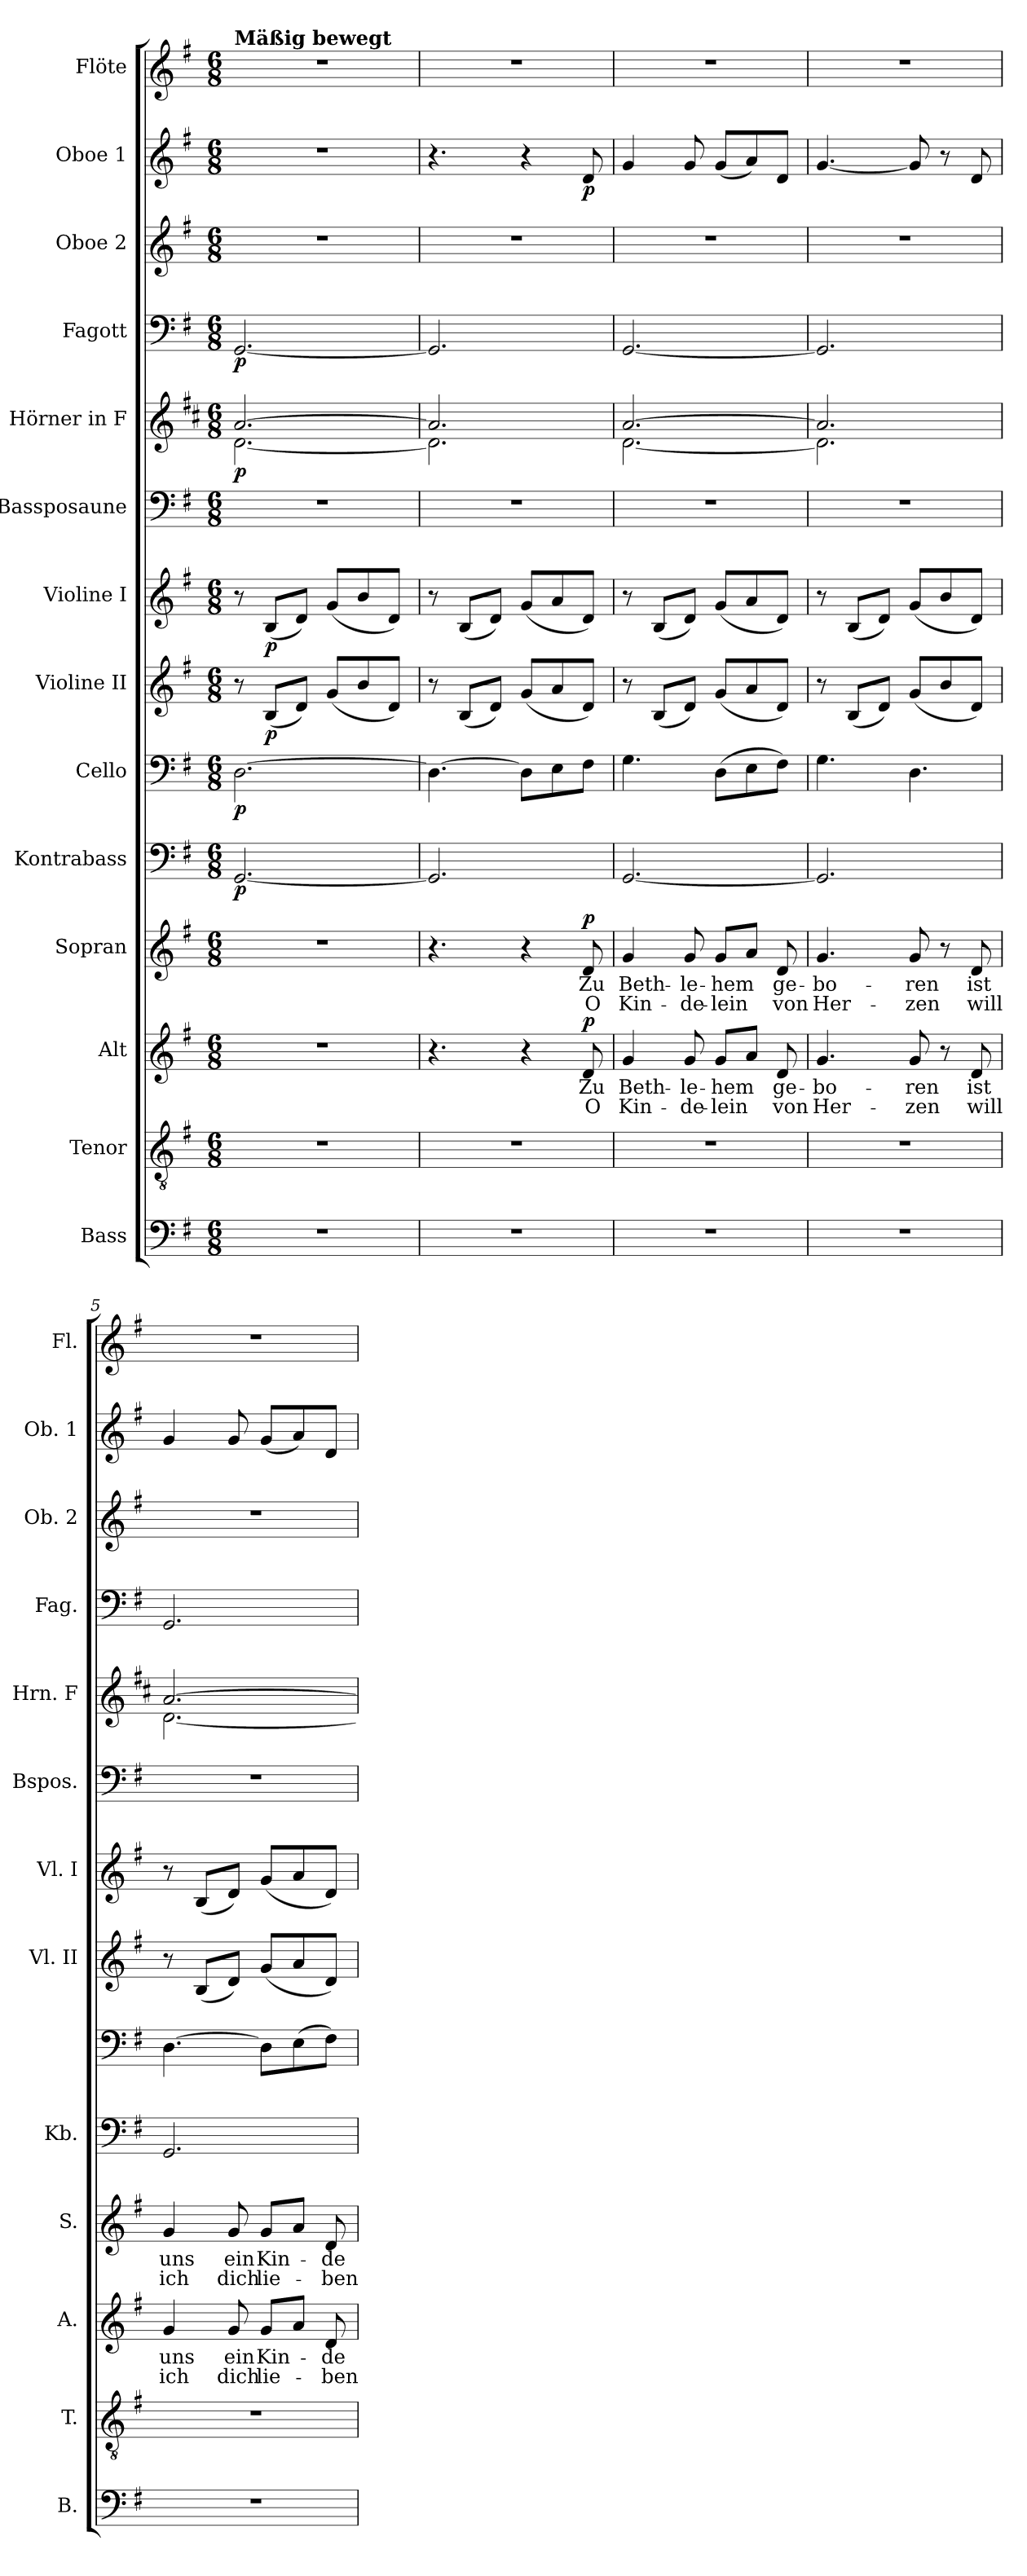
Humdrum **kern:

**kern	**kern	**kern	**text	**text	**dynam	**kern	**text	**text	**dynam	**kern	**dynam	**kern	**dynam	**kern	**dynam	**kern	**dynam	**kern	**kern	**dynam	**kern	**dynam	**kern	**kern	**dynam	**kern
*part14	*part13	*part12	*part12	*part12	*part12	*part11	*part11	*part11	*part11	*part10	*part10	*part9	*part9	*part8	*part8	*part7	*part7	*part6	*part5	*part5	*part4	*part4	*part3	*part2	*part2	*part1
*staff14	*staff13	*staff12	*staff12	*staff12	*staff12	*staff11	*staff11	*staff11	*staff11	*staff10	*staff10	*staff9	*staff9	*staff8	*staff8	*staff7	*staff7	*staff6	*staff5	*staff5	*staff4	*staff4	*staff3	*staff2	*staff2	*staff1
*I"Bass	*I"Tenor	*I"Alt	*	*	*	*I"Sopran	*	*	*	*I"Kontrabass	*	*I"Cello	*	*I"Violine II	*	*I"Violine I	*	*I"Bassposaune	*I"Hörner in F	*	*I"Fagott	*	*I"Oboe 2	*I"Oboe 1	*	*I"Flöte
*I'B.	*I'T.	*I'A.	*	*	*	*I'S.	*	*	*	*I'Kb.	*	*	*	*I'Vl. II	*	*I'Vl. I	*	*I'Bspos.	*I'Hrn. F	*	*I'Fag.	*	*I'Ob. 2	*I'Ob. 1	*	*I'Fl.
*clefF4	*clefGv2	*clefG2	*	*	*	*clefG2	*	*	*	*clefF4	*	*clefF4	*	*clefG2	*	*clefG2	*	*clefF4	*clefG2	*	*clefF4	*	*clefG2	*clefG2	*	*clefG2
*	*	*	*	*	*	*	*	*	*	*ITrd7c12	*	*	*	*	*	*	*	*	*ITrd4c7	*	*	*	*	*	*	*
*k[f#]	*k[f#]	*k[f#]	*	*	*	*k[f#]	*	*	*	*k[f#]	*	*k[f#]	*	*k[f#]	*	*k[f#]	*	*k[f#]	*k[f#]	*	*k[f#]	*	*k[f#]	*k[f#]	*	*k[f#]
*G:	*G:	*G:	*	*	*	*G:	*	*	*	*G:	*	*G:	*	*G:	*	*G:	*	*G:	*G:	*	*G:	*	*G:	*G:	*	*G:
*M6/8	*M6/8	*M6/8	*	*	*	*M6/8	*	*	*	*M6/8	*	*M6/8	*	*M6/8	*	*M6/8	*	*M6/8	*M6/8	*	*M6/8	*	*M6/8	*M6/8	*	*M6/8
=1	=1	=1	=1	=1	=1	=1	=1	=1	=1	=1	=1	=1	=1	=1	=1	=1	=1	=1	=1	=1	=1	=1	=1	=1	=1	=1
*	*	*	*	*	*	*	*	*	*	*	*	*	*	*	*	*	*	*	*^	*	*	*	*	*	*	*
!	!	!	!	!	!	!	!	!	!	!	!	!	!	!	!	!	!	!	!	!	!	!	!	!	!	!	!LO:TX:a:B:t=Mäßig bewegt
!	!	!	!	!	!	!	!	!	!	!	!LO:DY:b	!	!LO:DY:b	!	!	!	!	!	!	!	!LO:DY:b	!	!LO:DY:b	!	!	!	!
2.r	2.r	2.r	.	.	.	2.r	.	.	.	[2.GGG/	p	[2.D\	p	8r	.	8r	.	2.r	[>2.d/	[<2.G\	p	[2.GG/	p	2.r	2.r	.	2.r
!	!	!	!	!	!	!	!	!	!	!	!	!	!	!	!LO:DY:b	!	!LO:DY:b	!	!	!	!	!	!	!	!	!	!
.	.	.	.	.	.	.	.	.	.	.	.	.	.	(<8B/L	p	(<8B/L	p	.	.	.	.	.	.	.	.	.	.
.	.	.	.	.	.	.	.	.	.	.	.	.	.	8d/J)	.	8d/J)	.	.	.	.	.	.	.	.	.	.	.
.	.	.	.	.	.	.	.	.	.	.	.	.	.	(<8g/L	.	(<8g/L	.	.	.	.	.	.	.	.	.	.	.
.	.	.	.	.	.	.	.	.	.	.	.	.	.	8b/	.	8b/	.	.	.	.	.	.	.	.	.	.	.
.	.	.	.	.	.	.	.	.	.	.	.	.	.	8d/J)	.	8d/J)	.	.	.	.	.	.	.	.	.	.	.
=2	=2	=2	=2	=2	=2	=2	=2	=2	=2	=2	=2	=2	=2	=2	=2	=2	=2	=2	=2	=2	=2	=2	=2	=2	=2	=2	=2
2.r	2.r	4.r	.	.	.	4.r	.	.	.	2.GGG/]	.	4.D\_	.	8r	.	8r	.	2.r	2.d/]	2.G\]	.	2.GG/]	.	2.r	4.r	.	2.r
.	.	.	.	.	.	.	.	.	.	.	.	.	.	(<8B/L	.	(<8B/L	.	.	.	.	.	.	.	.	.	.	.
.	.	.	.	.	.	.	.	.	.	.	.	.	.	8d/J)	.	8d/J)	.	.	.	.	.	.	.	.	.	.	.
.	.	4r	.	.	.	4r	.	.	.	.	.	8D\L]	.	(<8g/L	.	(<8g/L	.	.	.	.	.	.	.	.	4r	.	.
.	.	.	.	.	.	.	.	.	.	.	.	8E\	.	8a/	.	8a/	.	.	.	.	.	.	.	.	.	.	.
!	!	!	!LO:LY:b	!LO:LY:b	!LO:DY:a	!	!LO:LY:b	!LO:LY:b	!LO:DY:a	!	!	!	!	!	!	!	!	!	!	!	!	!	!	!	!	!LO:DY:b	!
.	.	8d/	Zu	O	p	8d/	Zu	O	p	.	.	8F#\J	.	8d/J)	.	8d/J)	.	.	.	.	.	.	.	.	8d/	p	.
=3	=3	=3	=3	=3	=3	=3	=3	=3	=3	=3	=3	=3	=3	=3	=3	=3	=3	=3	=3	=3	=3	=3	=3	=3	=3	=3	=3
!	!	!	!LO:LY:b	!LO:LY:b	!	!	!LO:LY:b	!LO:LY:b	!	!	!	!	!	!	!	!	!	!	!	!	!	!	!	!	!	!	!
2.r	2.r	4g/	Beth-	Kin-	.	4g/	Beth-	Kin-	.	[2.GGG/	.	4.G\	.	8r	.	8r	.	2.r	[>2.d/	[<2.G\	.	[2.GG/	.	2.r	4g/	.	2.r
.	.	.	.	.	.	.	.	.	.	.	.	.	.	(<8B/L	.	(<8B/L	.	.	.	.	.	.	.	.	.	.	.
!	!	!	!LO:LY:b	!LO:LY:b	!	!	!LO:LY:b	!LO:LY:b	!	!	!	!	!	!	!	!	!	!	!	!	!	!	!	!	!	!	!
.	.	8g/	-le-	-de-	.	8g/	-le-	-de-	.	.	.	.	.	8d/J)	.	8d/J)	.	.	.	.	.	.	.	.	8g/	.	.
!	!	!	!LO:LY:b	!LO:LY:b	!	!	!LO:LY:b	!LO:LY:b	!	!	!	!	!	!	!	!	!	!	!	!	!	!	!	!	!	!	!
.	.	8g/L	-hem	-lein	.	8g/L	-hem	-lein	.	.	.	(>8D\L	.	(<8g/L	.	(<8g/L	.	.	.	.	.	.	.	.	(<8g/L	.	.
.	.	8a/J	.	.	.	8a/J	.	.	.	.	.	8E\	.	8a/	.	8a/	.	.	.	.	.	.	.	.	8a/)	.	.
!	!	!	!LO:LY:b	!LO:LY:b	!	!	!LO:LY:b	!LO:LY:b	!	!	!	!	!	!	!	!	!	!	!	!	!	!	!	!	!	!	!
.	.	8d/	ge-	von	.	8d/	ge-	von	.	.	.	8F#\J)	.	8d/J)	.	8d/J)	.	.	.	.	.	.	.	.	8d/J	.	.
=4	=4	=4	=4	=4	=4	=4	=4	=4	=4	=4	=4	=4	=4	=4	=4	=4	=4	=4	=4	=4	=4	=4	=4	=4	=4	=4	=4
!	!	!	!LO:LY:b	!LO:LY:b	!	!	!LO:LY:b	!LO:LY:b	!	!	!	!	!	!	!	!	!	!	!	!	!	!	!	!	!	!	!
2.r	2.r	4.g/	-bo-	Her-	.	4.g/	-bo-	Her-	.	2.GGG/]	.	4.G\	.	8r	.	8r	.	2.r	2.d/]	2.G\]	.	2.GG/]	.	2.r	[4.g/	.	2.r
.	.	.	.	.	.	.	.	.	.	.	.	.	.	(<8B/L	.	(<8B/L	.	.	.	.	.	.	.	.	.	.	.
.	.	.	.	.	.	.	.	.	.	.	.	.	.	8d/J)	.	8d/J)	.	.	.	.	.	.	.	.	.	.	.
!	!	!	!LO:LY:b	!LO:LY:b	!	!	!LO:LY:b	!LO:LY:b	!	!	!	!	!	!	!	!	!	!	!	!	!	!	!	!	!	!	!
.	.	8g/	-ren	-zen	.	8g/	-ren	-zen	.	.	.	4.D\	.	(<8g/L	.	(<8g/L	.	.	.	.	.	.	.	.	8g/]	.	.
.	.	8r	.	.	.	8r	.	.	.	.	.	.	.	8b/	.	8b/	.	.	.	.	.	.	.	.	8r	.	.
!	!	!	!LO:LY:b	!LO:LY:b	!	!	!LO:LY:b	!LO:LY:b	!	!	!	!	!	!	!	!	!	!	!	!	!	!	!	!	!	!	!
.	.	8d/	ist	will	.	8d/	ist	will	.	.	.	.	.	8d/J)	.	8d/J)	.	.	.	.	.	.	.	.	8d/	.	.
=5	=5	=5	=5	=5	=5	=5	=5	=5	=5	=5	=5	=5	=5	=5	=5	=5	=5	=5	=5	=5	=5	=5	=5	=5	=5	=5	=5
!	!	!	!LO:LY:b	!LO:LY:b	!	!	!LO:LY:b	!LO:LY:b	!	!	!	!	!	!	!	!	!	!	!	!	!	!	!	!	!	!	!
2.r	2.r	4g/	uns	ich	.	4g/	uns	ich	.	2.GGG/	.	[4.D\	.	8r	.	8r	.	2.r	[>2.d/	[<2.G\	.	2.GG/	.	2.r	4g/	.	2.r
.	.	.	.	.	.	.	.	.	.	.	.	.	.	(<8B/L	.	(<8B/L	.	.	.	.	.	.	.	.	.	.	.
!	!	!	!LO:LY:b	!LO:LY:b	!	!	!LO:LY:b	!LO:LY:b	!	!	!	!	!	!	!	!	!	!	!	!	!	!	!	!	!	!	!
.	.	8g/	ein	dich	.	8g/	ein	dich	.	.	.	.	.	8d/J)	.	8d/J)	.	.	.	.	.	.	.	.	8g/	.	.
!	!	!	!LO:LY:b	!LO:LY:b	!	!	!LO:LY:b	!LO:LY:b	!	!	!	!	!	!	!	!	!	!	!	!	!	!	!	!	!	!	!
.	.	8g/L	Kin-	lie-	.	8g/L	Kin-	lie-	.	.	.	8D\L]	.	(<8g/L	.	(<8g/L	.	.	.	.	.	.	.	.	(<8g/L	.	.
.	.	8a/J	.	.	.	8a/J	.	.	.	.	.	(>8E\	.	8a/	.	8a/	.	.	.	.	.	.	.	.	8a/)	.	.
!	!	!	!LO:LY:b	!LO:LY:b	!	!	!LO:LY:b	!LO:LY:b	!	!	!	!	!	!	!	!	!	!	!	!	!	!	!	!	!	!	!
.	.	8d/	-de-	-ben	.	8d/	-de-	-ben	.	.	.	8F#\J)	.	8d/J)	.	8d/J)	.	.	.	.	.	.	.	.	8d/J	.	.
*	*	*	*	*	*	*	*	*	*	*	*	*	*	*	*	*	*	*	*v	*v	*	*	*	*	*	*	*
=	=	=	=	=	=	=	=	=	=	=	=	=	=	=	=	=	=	=	=	=	=	=	=	=	=	=
*-	*-	*-	*-	*-	*-	*-	*-	*-	*-	*-	*-	*-	*-	*-	*-	*-	*-	*-	*-	*-	*-	*-	*-	*-	*-	*-
